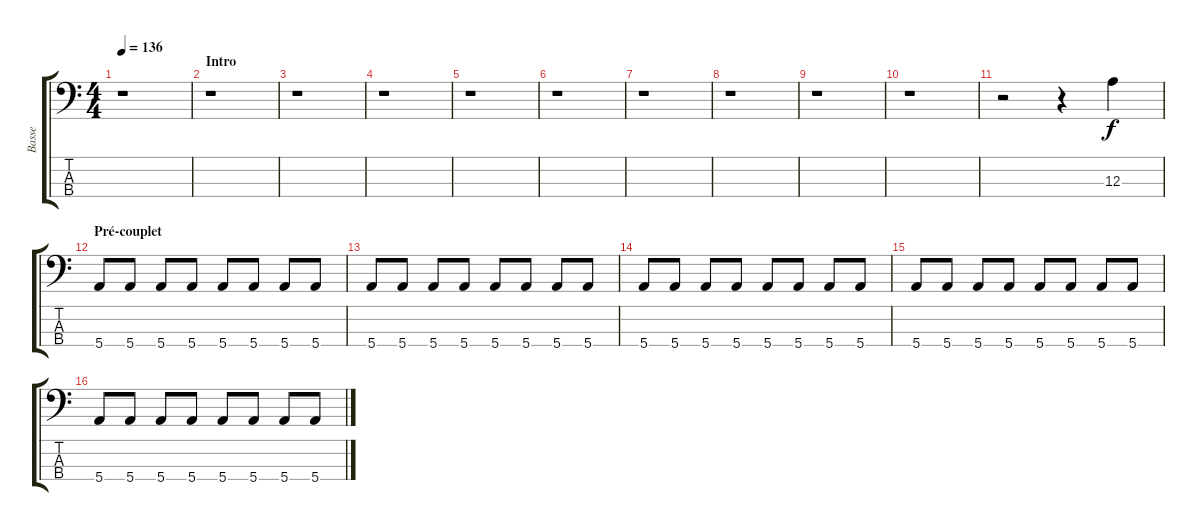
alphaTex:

\track ("Basse" "Basse") {instrument electricbassfinger}
\staff {score tabs}
\tuning (G2 D2 A1 E1) {hide}
\ts (4 4)
\tempo 136
\clef f4
\ks c
r.1{dy f instrument electricbassfinger} |
\section ("" "Intro")
r.1 |
r.1 |
r.1 |
r.1 |
r.1 |
r.1 |
r.1 |
r.1 |
r.1 |
r.2 r.4 12.3.4 |
\section ("" "Pré-couplet")
5.4.8 5.4.8 5.4.8 5.4.8 5.4.8 5.4.8 5.4.8 5.4.8 |
5.4.8 5.4.8 5.4.8 5.4.8 5.4.8 5.4.8 5.4.8 5.4.8 |
5.4.8 5.4.8 5.4.8 5.4.8 5.4.8 5.4.8 5.4.8 5.4.8 |
5.4.8 5.4.8 5.4.8 5.4.8 5.4.8 5.4.8 5.4.8 5.4.8 |
5.4.8 5.4.8 5.4.8 5.4.8 5.4.8 5.4.8 5.4.8 5.4.8
